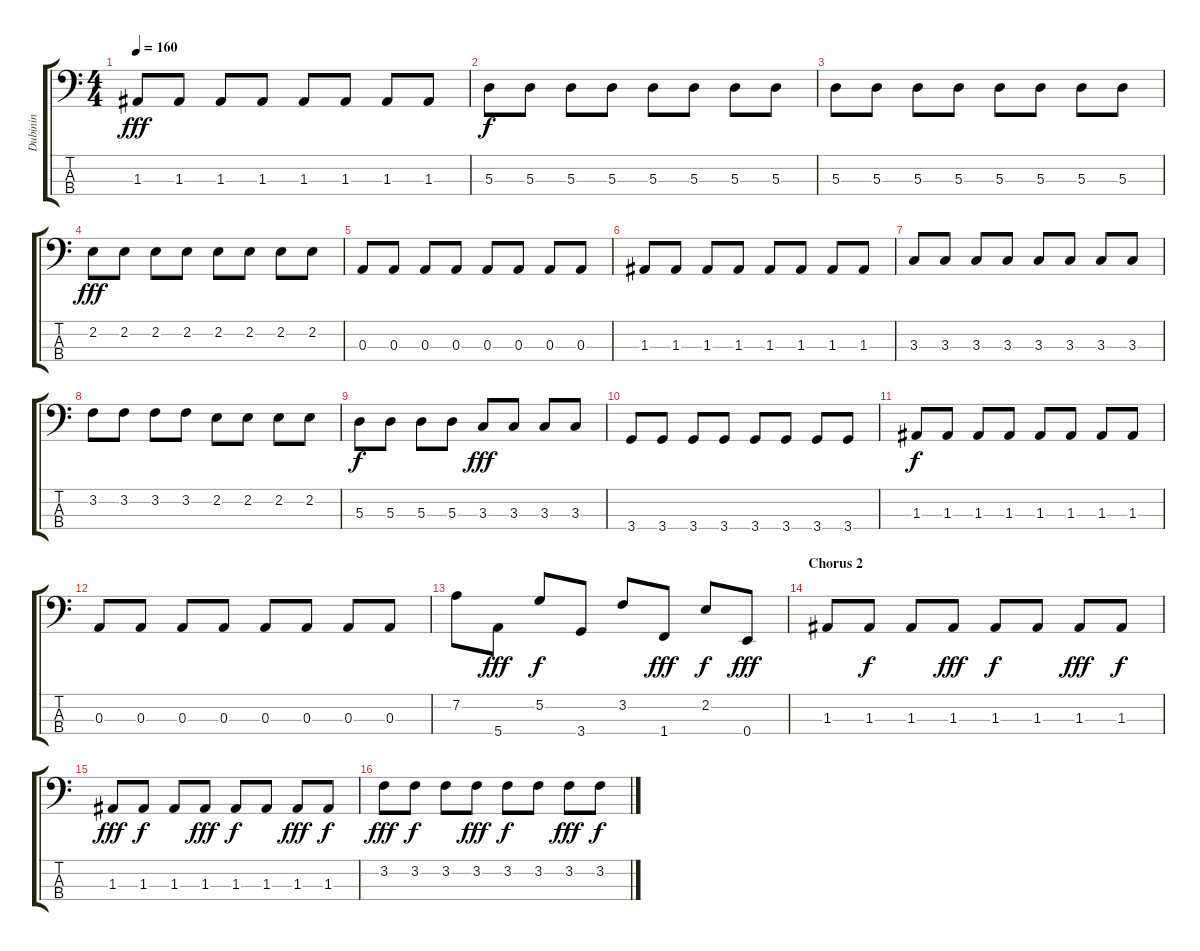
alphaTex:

\track ("Dubinin" "Dubinin") {instrument electricbassfinger}
\staff {score tabs}
\tuning (G2 D2 A1 E1) {hide}
\ts (4 4)
\tempo 160
\clef f4
\ks c
1.3.8{dy fff} 1.3.8 1.3.8 1.3.8 1.3.8 1.3.8 1.3.8 1.3.8 |
5.3.8{dy f} 5.3.8 5.3.8 5.3.8 5.3.8 5.3.8 5.3.8 5.3.8 |
5.3.8 5.3.8 5.3.8 5.3.8 5.3.8 5.3.8 5.3.8 5.3.8 |
2.2.8{dy fff} 2.2.8 2.2.8 2.2.8 2.2.8 2.2.8 2.2.8 2.2.8 |
0.3.8 0.3.8 0.3.8 0.3.8 0.3.8 0.3.8 0.3.8 0.3.8 |
1.3.8 1.3.8 1.3.8 1.3.8 1.3.8 1.3.8 1.3.8 1.3.8 |
3.3.8 3.3.8 3.3.8 3.3.8 3.3.8 3.3.8 3.3.8 3.3.8 |
3.2.8 3.2.8 3.2.8 3.2.8 2.2.8 2.2.8 2.2.8 2.2.8 |
5.3.8{dy f} 5.3.8 5.3.8 5.3.8 3.3.8{dy fff} 3.3.8 3.3.8 3.3.8 |
3.4.8 3.4.8 3.4.8 3.4.8 3.4.8 3.4.8 3.4.8 3.4.8 |
1.3.8{dy f} 1.3.8 1.3.8 1.3.8 1.3.8 1.3.8 1.3.8 1.3.8 |
0.3.8 0.3.8 0.3.8 0.3.8 0.3.8 0.3.8 0.3.8 0.3.8 |
7.2.8 5.4.8{dy fff} 5.2.8{dy f} 3.4.8 3.2.8 1.4.8{dy fff} 2.2.8{dy f} 0.4.8{dy fff} |
\section ("" "Chorus 2")
1.3.8 1.3.8{dy f} 1.3.8 1.3.8{dy fff} 1.3.8{dy f} 1.3.8 1.3.8{dy fff} 1.3.8{dy f} |
1.3.8{dy fff} 1.3.8{dy f} 1.3.8 1.3.8{dy fff} 1.3.8{dy f} 1.3.8 1.3.8{dy fff} 1.3.8{dy f} |
3.2.8{dy fff} 3.2.8{dy f} 3.2.8 3.2.8{dy fff} 3.2.8{dy f} 3.2.8 3.2.8{dy fff} 3.2.8{dy f}
